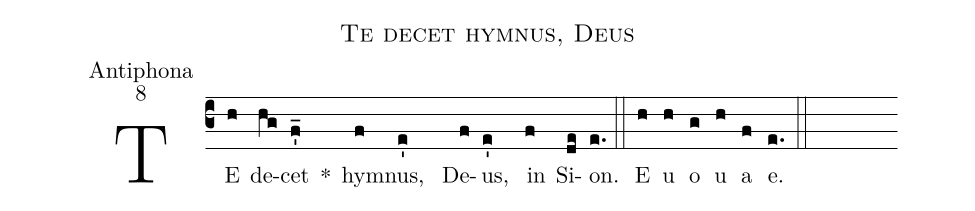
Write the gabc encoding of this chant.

name:Te decet hymnus, Deus;
office-part:Antiphona;
mode:8;
%%
(c3)
TE(h) de(hg)cet(f'_) *() hy(f)mnus, (e') De(f)us, (e') in(f) Si(de)on.(e.) (::) E(h) u(h) o(g) u(h) a(f) e.(e.) (::)
